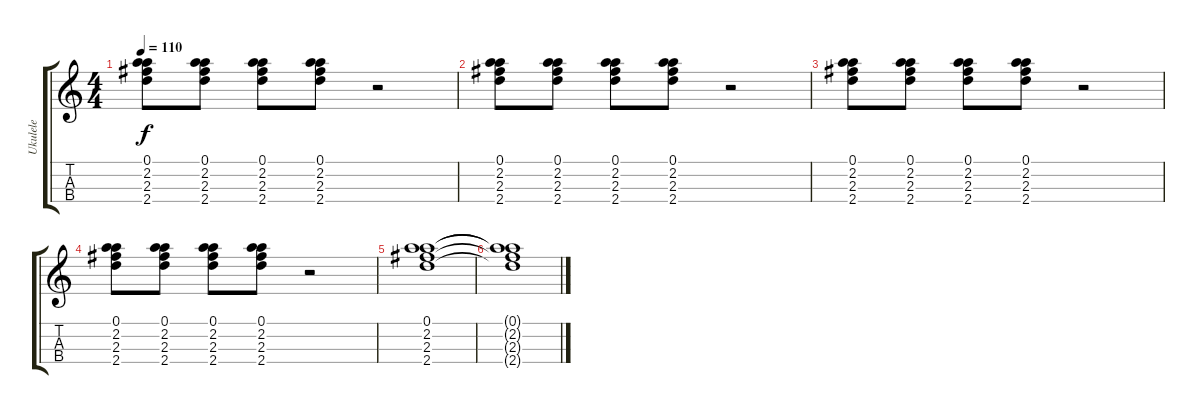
\track ("Ukulele" "Ukulele") {instrument acousticguitarnylon}
\staff {score tabs}
\tuning (A4 E4 C4 G4) {hide}
\ts (4 4)
\tempo 110
\clef g2
\ks c
(0.1 2.2 2.3 2.4).8{dy f} (0.1 2.2 2.3 2.4).8 (0.1 2.2 2.3 2.4).8 (0.1 2.2 2.3 2.4).8 r.2 |
(0.1 2.2 2.3 2.4).8 (0.1 2.2 2.3 2.4).8 (0.1 2.2 2.3 2.4).8 (0.1 2.2 2.3 2.4).8 r.2 |
(0.1 2.2 2.3 2.4).8 (0.1 2.2 2.3 2.4).8 (0.1 2.2 2.3 2.4).8 (0.1 2.2 2.3 2.4).8 r.2 |
(0.1 2.2 2.3 2.4).8 (0.1 2.2 2.3 2.4).8 (0.1 2.2 2.3 2.4).8 (0.1 2.2 2.3 2.4).8 r.2 |
(0.1 2.2 2.3 2.4).1 |
(0.1{t} 2.2{t} 2.3{t} 2.4{t}).1
